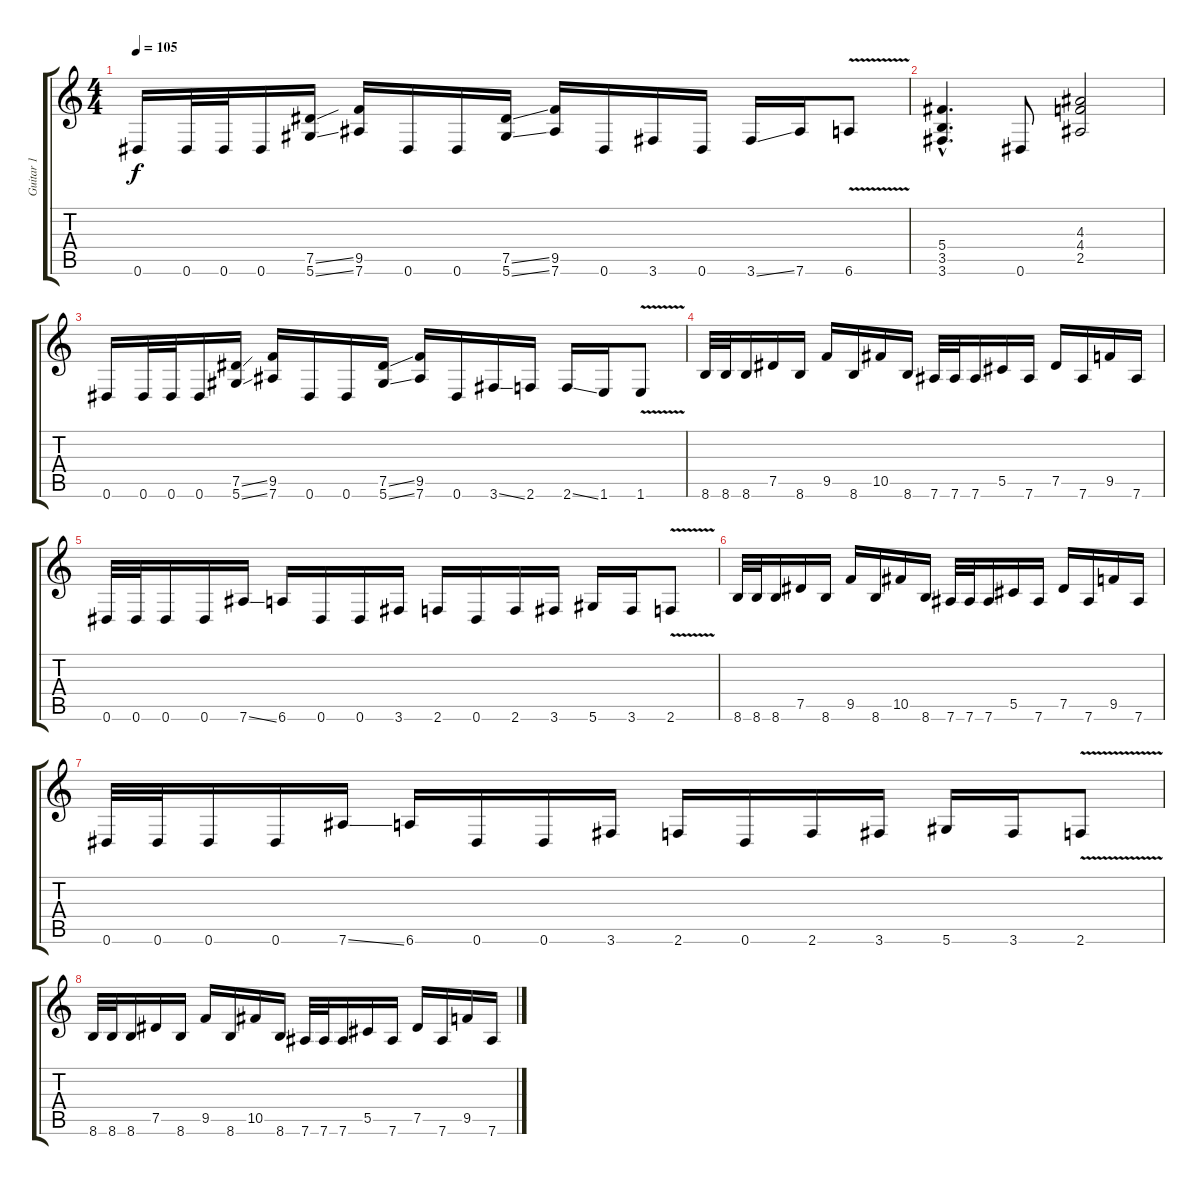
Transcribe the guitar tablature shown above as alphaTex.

\track ("Guitar 1" "Guitar 1") {instrument overdrivenguitar}
\staff {score tabs}
\tuning (Eb4 Bb3 Gb3 Db3 Ab2 Eb2) {hide}
\ts (4 4)
\tempo 105
\clef g2
\ks c
0.6.16{dy f} 0.6.32 0.6.32 0.6.16 (7.5{ss} 5.6{ss}).16 (9.5 7.6).16 0.6.16 0.6.16 (7.5{ss} 5.6{ss}).16 (9.5 7.6).16 0.6.16 3.6.16 0.6.16 3.6{ss}.16 7.6.16 6.6{v}.8 |
(5.4{hac} 3.5{hac} 3.6{hac}).4{d} 0.6.8 (4.3 4.4 2.5).2 |
0.6.16 0.6.32 0.6.32 0.6.16 (7.5{ss} 5.6{ss}).16 (9.5 7.6).16 0.6.16 0.6.16 (7.5{ss} 5.6{ss}).16 (9.5 7.6).16 0.6.16 3.6{ss}.16 2.6.16 2.6{ss}.16 1.6.16 1.6{v}.8 |
8.6.32 8.6.32 8.6.16 7.5.16 8.6.16 9.5.16 8.6.16 10.5.16 8.6.16 7.6.32 7.6.32 7.6.16 5.5.16 7.6.16 7.5.16 7.6.16 9.5.16 7.6.16 |
0.6.32 0.6.32 0.6.16 0.6.16 7.6{ss}.16 6.6.16 0.6.16 0.6.16 3.6.16 2.6.16 0.6.16 2.6.16 3.6.16 5.6.16 3.6.16 2.6{v}.8 |
8.6.32 8.6.32 8.6.16 7.5.16 8.6.16 9.5.16 8.6.16 10.5.16 8.6.16 7.6.32 7.6.32 7.6.16 5.5.16 7.6.16 7.5.16 7.6.16 9.5.16 7.6.16 |
0.6.32 0.6.32 0.6.16 0.6.16 7.6{ss}.16 6.6.16 0.6.16 0.6.16 3.6.16 2.6.16 0.6.16 2.6.16 3.6.16 5.6.16 3.6.16 2.6{v}.8 |
8.6.32 8.6.32 8.6.16 7.5.16 8.6.16 9.5.16 8.6.16 10.5.16 8.6.16 7.6.32 7.6.32 7.6.16 5.5.16 7.6.16 7.5.16 7.6.16 9.5.16 7.6.16
